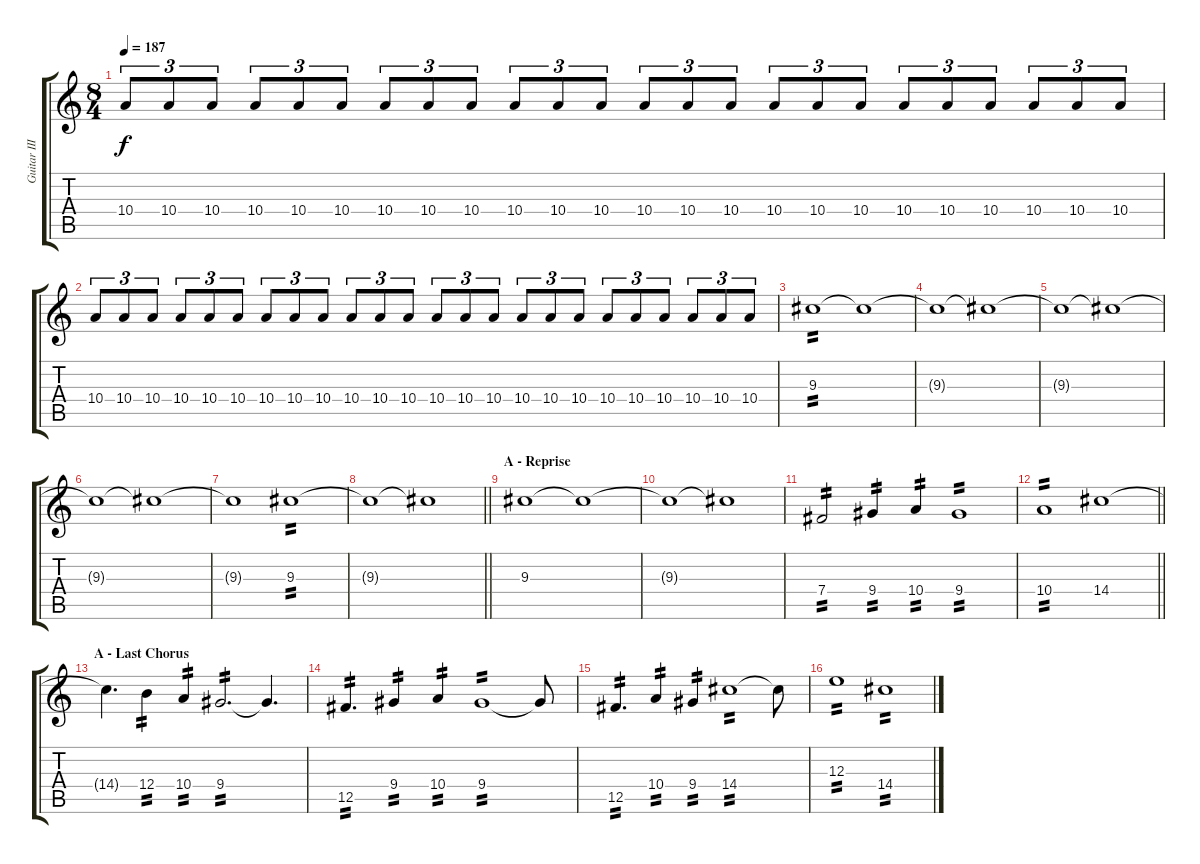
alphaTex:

\track ("Guitar III" "Guitar III") {instrument overdrivenguitar}
\staff {score tabs}
\tuning (Db4 Ab3 E3 B2 Gb2 B1) {hide}
\ts (8 4)
\tempo 187
\clef g2
\ks c
10.4.8{tu (3 2) dy f} 10.4.8{tu (3 2)} 10.4.8{tu (3 2)} 10.4.8{tu (3 2)} 10.4.8{tu (3 2)} 10.4.8{tu (3 2)} 10.4.8{tu (3 2)} 10.4.8{tu (3 2)} 10.4.8{tu (3 2)} 10.4.8{tu (3 2)} 10.4.8{tu (3 2)} 10.4.8{tu (3 2)} 10.4.8{tu (3 2)} 10.4.8{tu (3 2)} 10.4.8{tu (3 2)} 10.4.8{tu (3 2)} 10.4.8{tu (3 2)} 10.4.8{tu (3 2)} 10.4.8{tu (3 2)} 10.4.8{tu (3 2)} 10.4.8{tu (3 2)} 10.4.8{tu (3 2)} 10.4.8{tu (3 2)} 10.4.8{tu (3 2)} |
10.4.8{tu (3 2)} 10.4.8{tu (3 2)} 10.4.8{tu (3 2)} 10.4.8{tu (3 2)} 10.4.8{tu (3 2)} 10.4.8{tu (3 2)} 10.4.8{tu (3 2)} 10.4.8{tu (3 2)} 10.4.8{tu (3 2)} 10.4.8{tu (3 2)} 10.4.8{tu (3 2)} 10.4.8{tu (3 2)} 10.4.8{tu (3 2)} 10.4.8{tu (3 2)} 10.4.8{tu (3 2)} 10.4.8{tu (3 2)} 10.4.8{tu (3 2)} 10.4.8{tu (3 2)} 10.4.8{tu (3 2)} 10.4.8{tu (3 2)} 10.4.8{tu (3 2)} 10.4.8{tu (3 2)} 10.4.8{tu (3 2)} 10.4.8{tu (3 2)} |
9.3.1{tp 2} 9.3{t}.1 |
9.3{t}.1 9.3{t}.1 |
9.3{t}.1 9.3{t}.1 |
9.3{t}.1 9.3{t}.1 |
9.3{t}.1 9.3.1{tp 2} |
\barLineRight lightlight
9.3{t}.1 9.3{t}.1 |
\section ("" "A - Reprise")
9.3.1 9.3{t}.1 |
9.3{t}.1 9.3{t}.1 |
7.4.2{tp 2} 9.4.4{tp 2} 10.4.4{tp 2} 9.4.1{tp 2} |
\barLineRight lightlight
10.4.1{tp 2} 14.4.1 |
\section ("" "A - Last Chorus")
14.4{t}.4{d} 12.4.4{tp 2} 10.4.4{tp 2} 9.4.2{d tp 2} 9.4{t}.4{d} |
12.5.4{d tp 2} 9.4.4{tp 2} 10.4.4{tp 2} 9.4.1{tp 2} 9.4{t}.8 |
12.5.4{d tp 2} 10.4.4{tp 2} 9.4.4{tp 2} 14.4.1{tp 2} 14.4{t}.8 |
12.3.1{tp 2} 14.4.1{tp 2}
